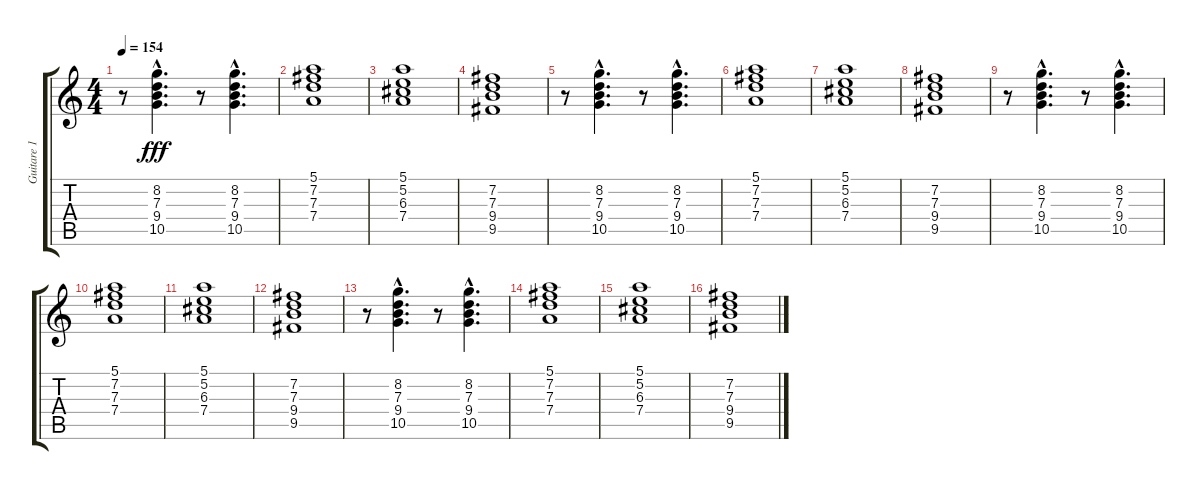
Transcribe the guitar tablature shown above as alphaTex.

\track ("Guitare 1" "Guitare 1") {instrument electricguitarmuted}
\staff {score tabs}
\tuning (E4 B3 G3 D3 A2 E2) {hide}
\ts (4 4)
\tempo 154
\clef g2
\ks c
r.8{dy fff} (8.2{hac} 7.3{hac} 9.4{hac} 10.5{hac}).4{d} r.8 (8.2{hac} 7.3{hac} 9.4{hac} 10.5{hac}).4{d} |
(5.1 7.2 7.3 7.4).1 |
(5.1 5.2 6.3 7.4).1 |
(7.2 7.3 9.4 9.5).1 |
r.8 (8.2{hac} 7.3{hac} 9.4{hac} 10.5{hac}).4{d} r.8 (8.2{hac} 7.3{hac} 9.4{hac} 10.5{hac}).4{d} |
(5.1 7.2 7.3 7.4).1 |
(5.1 5.2 6.3 7.4).1 |
(7.2 7.3 9.4 9.5).1 |
r.8 (8.2{hac} 7.3{hac} 9.4{hac} 10.5{hac}).4{d} r.8 (8.2{hac} 7.3{hac} 9.4{hac} 10.5{hac}).4{d} |
(5.1 7.2 7.3 7.4).1 |
(5.1 5.2 6.3 7.4).1 |
(7.2 7.3 9.4 9.5).1 |
r.8 (8.2{hac} 7.3{hac} 9.4{hac} 10.5{hac}).4{d} r.8 (8.2{hac} 7.3{hac} 9.4{hac} 10.5{hac}).4{d} |
(5.1 7.2 7.3 7.4).1 |
(5.1 5.2 6.3 7.4).1 |
(7.2 7.3 9.4 9.5).1
